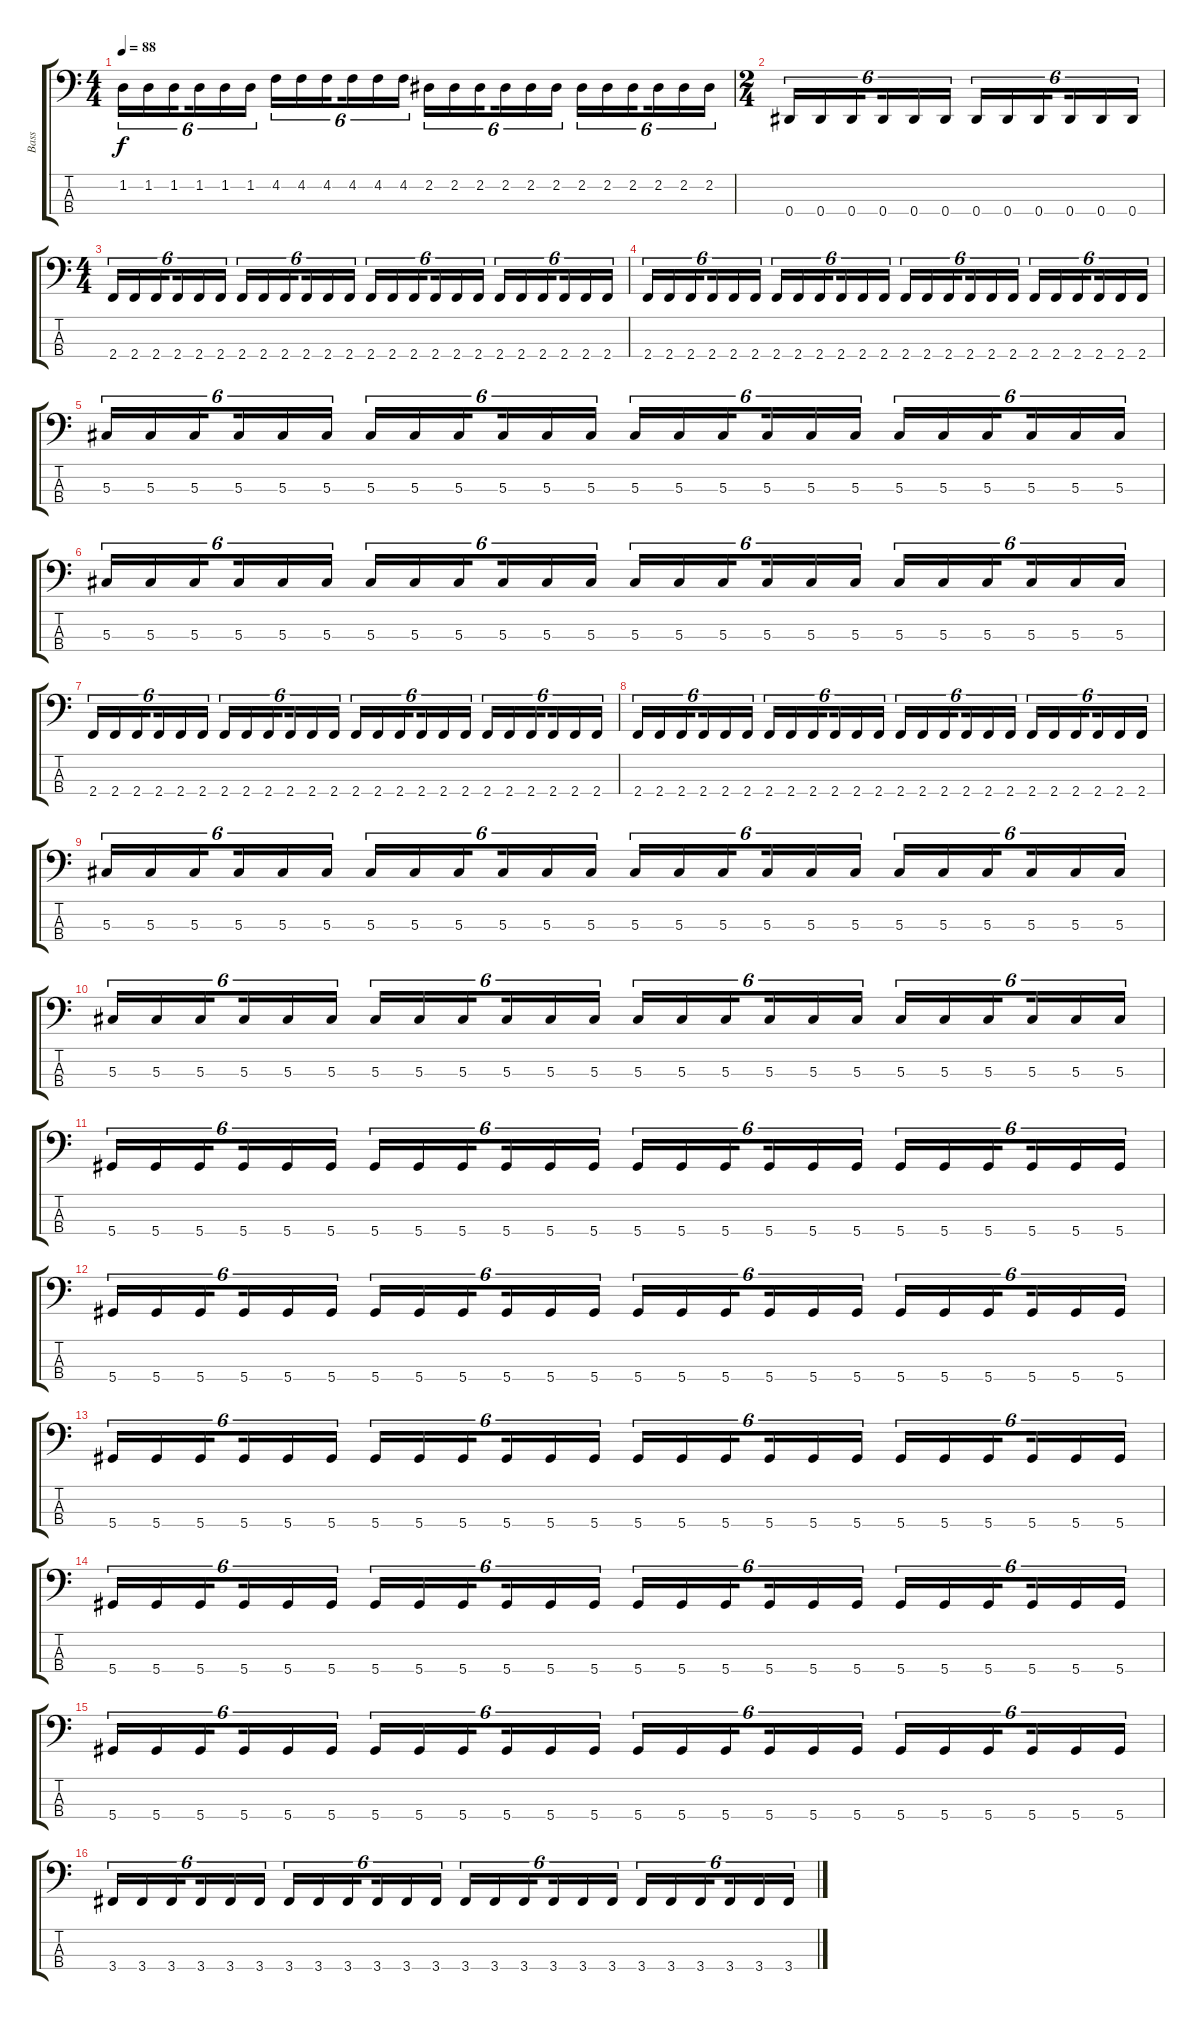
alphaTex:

\track ("Bass" "Bass") {instrument electricbassfinger}
\staff {score tabs}
\tuning (Gb2 Db2 Ab1 Eb1) {hide}
\ts (4 4)
\tempo 88
\clef f4
\ks c
1.2.16{tu (6 4) dy f} 1.2.16{tu (6 4)} 1.2.16{tu (6 4) beam splitsecondary} 1.2.16{tu (6 4)} 1.2.16{tu (6 4)} 1.2.16{tu (6 4)} 4.2.16{tu (6 4)} 4.2.16{tu (6 4)} 4.2.16{tu (6 4) beam splitsecondary} 4.2.16{tu (6 4)} 4.2.16{tu (6 4)} 4.2.16{tu (6 4)} 2.2.16{tu (6 4)} 2.2.16{tu (6 4)} 2.2.16{tu (6 4) beam splitsecondary} 2.2.16{tu (6 4)} 2.2.16{tu (6 4)} 2.2.16{tu (6 4)} 2.2.16{tu (6 4)} 2.2.16{tu (6 4)} 2.2.16{tu (6 4) beam splitsecondary} 2.2.16{tu (6 4)} 2.2.16{tu (6 4)} 2.2.16{tu (6 4)} |
\ts (2 4)
0.4.16{tu (6 4)} 0.4.16{tu (6 4)} 0.4.16{tu (6 4) beam splitsecondary} 0.4.16{tu (6 4)} 0.4.16{tu (6 4)} 0.4.16{tu (6 4)} 0.4.16{tu (6 4)} 0.4.16{tu (6 4)} 0.4.16{tu (6 4) beam splitsecondary} 0.4.16{tu (6 4)} 0.4.16{tu (6 4)} 0.4.16{tu (6 4)} |
\ts (4 4)
2.4.16{tu (6 4)} 2.4.16{tu (6 4)} 2.4.16{tu (6 4) beam splitsecondary} 2.4.16{tu (6 4)} 2.4.16{tu (6 4)} 2.4.16{tu (6 4)} 2.4.16{tu (6 4)} 2.4.16{tu (6 4)} 2.4.16{tu (6 4) beam splitsecondary} 2.4.16{tu (6 4)} 2.4.16{tu (6 4)} 2.4.16{tu (6 4)} 2.4.16{tu (6 4)} 2.4.16{tu (6 4)} 2.4.16{tu (6 4) beam splitsecondary} 2.4.16{tu (6 4)} 2.4.16{tu (6 4)} 2.4.16{tu (6 4)} 2.4.16{tu (6 4)} 2.4.16{tu (6 4)} 2.4.16{tu (6 4) beam splitsecondary} 2.4.16{tu (6 4)} 2.4.16{tu (6 4)} 2.4.16{tu (6 4)} |
2.4.16{tu (6 4)} 2.4.16{tu (6 4)} 2.4.16{tu (6 4) beam splitsecondary} 2.4.16{tu (6 4)} 2.4.16{tu (6 4)} 2.4.16{tu (6 4)} 2.4.16{tu (6 4)} 2.4.16{tu (6 4)} 2.4.16{tu (6 4) beam splitsecondary} 2.4.16{tu (6 4)} 2.4.16{tu (6 4)} 2.4.16{tu (6 4)} 2.4.16{tu (6 4)} 2.4.16{tu (6 4)} 2.4.16{tu (6 4) beam splitsecondary} 2.4.16{tu (6 4)} 2.4.16{tu (6 4)} 2.4.16{tu (6 4)} 2.4.16{tu (6 4)} 2.4.16{tu (6 4)} 2.4.16{tu (6 4) beam splitsecondary} 2.4.16{tu (6 4)} 2.4.16{tu (6 4)} 2.4.16{tu (6 4)} |
5.3.16{tu (6 4)} 5.3.16{tu (6 4)} 5.3.16{tu (6 4) beam splitsecondary} 5.3.16{tu (6 4)} 5.3.16{tu (6 4)} 5.3.16{tu (6 4)} 5.3.16{tu (6 4)} 5.3.16{tu (6 4)} 5.3.16{tu (6 4) beam splitsecondary} 5.3.16{tu (6 4)} 5.3.16{tu (6 4)} 5.3.16{tu (6 4)} 5.3.16{tu (6 4)} 5.3.16{tu (6 4)} 5.3.16{tu (6 4) beam splitsecondary} 5.3.16{tu (6 4)} 5.3.16{tu (6 4)} 5.3.16{tu (6 4)} 5.3.16{tu (6 4)} 5.3.16{tu (6 4)} 5.3.16{tu (6 4) beam splitsecondary} 5.3.16{tu (6 4)} 5.3.16{tu (6 4)} 5.3.16{tu (6 4)} |
5.3.16{tu (6 4)} 5.3.16{tu (6 4)} 5.3.16{tu (6 4) beam splitsecondary} 5.3.16{tu (6 4)} 5.3.16{tu (6 4)} 5.3.16{tu (6 4)} 5.3.16{tu (6 4)} 5.3.16{tu (6 4)} 5.3.16{tu (6 4) beam splitsecondary} 5.3.16{tu (6 4)} 5.3.16{tu (6 4)} 5.3.16{tu (6 4)} 5.3.16{tu (6 4)} 5.3.16{tu (6 4)} 5.3.16{tu (6 4) beam splitsecondary} 5.3.16{tu (6 4)} 5.3.16{tu (6 4)} 5.3.16{tu (6 4)} 5.3.16{tu (6 4)} 5.3.16{tu (6 4)} 5.3.16{tu (6 4) beam splitsecondary} 5.3.16{tu (6 4)} 5.3.16{tu (6 4)} 5.3.16{tu (6 4)} |
2.4.16{tu (6 4)} 2.4.16{tu (6 4)} 2.4.16{tu (6 4) beam splitsecondary} 2.4.16{tu (6 4)} 2.4.16{tu (6 4)} 2.4.16{tu (6 4)} 2.4.16{tu (6 4)} 2.4.16{tu (6 4)} 2.4.16{tu (6 4) beam splitsecondary} 2.4.16{tu (6 4)} 2.4.16{tu (6 4)} 2.4.16{tu (6 4)} 2.4.16{tu (6 4)} 2.4.16{tu (6 4)} 2.4.16{tu (6 4) beam splitsecondary} 2.4.16{tu (6 4)} 2.4.16{tu (6 4)} 2.4.16{tu (6 4)} 2.4.16{tu (6 4)} 2.4.16{tu (6 4)} 2.4.16{tu (6 4) beam splitsecondary} 2.4.16{tu (6 4)} 2.4.16{tu (6 4)} 2.4.16{tu (6 4)} |
2.4.16{tu (6 4)} 2.4.16{tu (6 4)} 2.4.16{tu (6 4) beam splitsecondary} 2.4.16{tu (6 4)} 2.4.16{tu (6 4)} 2.4.16{tu (6 4)} 2.4.16{tu (6 4)} 2.4.16{tu (6 4)} 2.4.16{tu (6 4) beam splitsecondary} 2.4.16{tu (6 4)} 2.4.16{tu (6 4)} 2.4.16{tu (6 4)} 2.4.16{tu (6 4)} 2.4.16{tu (6 4)} 2.4.16{tu (6 4) beam splitsecondary} 2.4.16{tu (6 4)} 2.4.16{tu (6 4)} 2.4.16{tu (6 4)} 2.4.16{tu (6 4)} 2.4.16{tu (6 4)} 2.4.16{tu (6 4) beam splitsecondary} 2.4.16{tu (6 4)} 2.4.16{tu (6 4)} 2.4.16{tu (6 4)} |
5.3.16{tu (6 4)} 5.3.16{tu (6 4)} 5.3.16{tu (6 4) beam splitsecondary} 5.3.16{tu (6 4)} 5.3.16{tu (6 4)} 5.3.16{tu (6 4)} 5.3.16{tu (6 4)} 5.3.16{tu (6 4)} 5.3.16{tu (6 4) beam splitsecondary} 5.3.16{tu (6 4)} 5.3.16{tu (6 4)} 5.3.16{tu (6 4)} 5.3.16{tu (6 4)} 5.3.16{tu (6 4)} 5.3.16{tu (6 4) beam splitsecondary} 5.3.16{tu (6 4)} 5.3.16{tu (6 4)} 5.3.16{tu (6 4)} 5.3.16{tu (6 4)} 5.3.16{tu (6 4)} 5.3.16{tu (6 4) beam splitsecondary} 5.3.16{tu (6 4)} 5.3.16{tu (6 4)} 5.3.16{tu (6 4)} |
5.3.16{tu (6 4)} 5.3.16{tu (6 4)} 5.3.16{tu (6 4) beam splitsecondary} 5.3.16{tu (6 4)} 5.3.16{tu (6 4)} 5.3.16{tu (6 4)} 5.3.16{tu (6 4)} 5.3.16{tu (6 4)} 5.3.16{tu (6 4) beam splitsecondary} 5.3.16{tu (6 4)} 5.3.16{tu (6 4)} 5.3.16{tu (6 4)} 5.3.16{tu (6 4)} 5.3.16{tu (6 4)} 5.3.16{tu (6 4) beam splitsecondary} 5.3.16{tu (6 4)} 5.3.16{tu (6 4)} 5.3.16{tu (6 4)} 5.3.16{tu (6 4)} 5.3.16{tu (6 4)} 5.3.16{tu (6 4) beam splitsecondary} 5.3.16{tu (6 4)} 5.3.16{tu (6 4)} 5.3.16{tu (6 4)} |
5.4.16{tu (6 4)} 5.4.16{tu (6 4)} 5.4.16{tu (6 4) beam splitsecondary} 5.4.16{tu (6 4)} 5.4.16{tu (6 4)} 5.4.16{tu (6 4)} 5.4.16{tu (6 4)} 5.4.16{tu (6 4)} 5.4.16{tu (6 4) beam splitsecondary} 5.4.16{tu (6 4)} 5.4.16{tu (6 4)} 5.4.16{tu (6 4)} 5.4.16{tu (6 4)} 5.4.16{tu (6 4)} 5.4.16{tu (6 4) beam splitsecondary} 5.4.16{tu (6 4)} 5.4.16{tu (6 4)} 5.4.16{tu (6 4)} 5.4.16{tu (6 4)} 5.4.16{tu (6 4)} 5.4.16{tu (6 4) beam splitsecondary} 5.4.16{tu (6 4)} 5.4.16{tu (6 4)} 5.4.16{tu (6 4)} |
5.4.16{tu (6 4)} 5.4.16{tu (6 4)} 5.4.16{tu (6 4) beam splitsecondary} 5.4.16{tu (6 4)} 5.4.16{tu (6 4)} 5.4.16{tu (6 4)} 5.4.16{tu (6 4)} 5.4.16{tu (6 4)} 5.4.16{tu (6 4) beam splitsecondary} 5.4.16{tu (6 4)} 5.4.16{tu (6 4)} 5.4.16{tu (6 4)} 5.4.16{tu (6 4)} 5.4.16{tu (6 4)} 5.4.16{tu (6 4) beam splitsecondary} 5.4.16{tu (6 4)} 5.4.16{tu (6 4)} 5.4.16{tu (6 4)} 5.4.16{tu (6 4)} 5.4.16{tu (6 4)} 5.4.16{tu (6 4) beam splitsecondary} 5.4.16{tu (6 4)} 5.4.16{tu (6 4)} 5.4.16{tu (6 4)} |
5.4.16{tu (6 4)} 5.4.16{tu (6 4)} 5.4.16{tu (6 4) beam splitsecondary} 5.4.16{tu (6 4)} 5.4.16{tu (6 4)} 5.4.16{tu (6 4)} 5.4.16{tu (6 4)} 5.4.16{tu (6 4)} 5.4.16{tu (6 4) beam splitsecondary} 5.4.16{tu (6 4)} 5.4.16{tu (6 4)} 5.4.16{tu (6 4)} 5.4.16{tu (6 4)} 5.4.16{tu (6 4)} 5.4.16{tu (6 4) beam splitsecondary} 5.4.16{tu (6 4)} 5.4.16{tu (6 4)} 5.4.16{tu (6 4)} 5.4.16{tu (6 4)} 5.4.16{tu (6 4)} 5.4.16{tu (6 4) beam splitsecondary} 5.4.16{tu (6 4)} 5.4.16{tu (6 4)} 5.4.16{tu (6 4)} |
5.4.16{tu (6 4)} 5.4.16{tu (6 4)} 5.4.16{tu (6 4) beam splitsecondary} 5.4.16{tu (6 4)} 5.4.16{tu (6 4)} 5.4.16{tu (6 4)} 5.4.16{tu (6 4)} 5.4.16{tu (6 4)} 5.4.16{tu (6 4) beam splitsecondary} 5.4.16{tu (6 4)} 5.4.16{tu (6 4)} 5.4.16{tu (6 4)} 5.4.16{tu (6 4)} 5.4.16{tu (6 4)} 5.4.16{tu (6 4) beam splitsecondary} 5.4.16{tu (6 4)} 5.4.16{tu (6 4)} 5.4.16{tu (6 4)} 5.4.16{tu (6 4)} 5.4.16{tu (6 4)} 5.4.16{tu (6 4) beam splitsecondary} 5.4.16{tu (6 4)} 5.4.16{tu (6 4)} 5.4.16{tu (6 4)} |
5.4.16{tu (6 4)} 5.4.16{tu (6 4)} 5.4.16{tu (6 4) beam splitsecondary} 5.4.16{tu (6 4)} 5.4.16{tu (6 4)} 5.4.16{tu (6 4)} 5.4.16{tu (6 4)} 5.4.16{tu (6 4)} 5.4.16{tu (6 4) beam splitsecondary} 5.4.16{tu (6 4)} 5.4.16{tu (6 4)} 5.4.16{tu (6 4)} 5.4.16{tu (6 4)} 5.4.16{tu (6 4)} 5.4.16{tu (6 4) beam splitsecondary} 5.4.16{tu (6 4)} 5.4.16{tu (6 4)} 5.4.16{tu (6 4)} 5.4.16{tu (6 4)} 5.4.16{tu (6 4)} 5.4.16{tu (6 4) beam splitsecondary} 5.4.16{tu (6 4)} 5.4.16{tu (6 4)} 5.4.16{tu (6 4)} |
3.4.16{tu (6 4)} 3.4.16{tu (6 4)} 3.4.16{tu (6 4) beam splitsecondary} 3.4.16{tu (6 4)} 3.4.16{tu (6 4)} 3.4.16{tu (6 4)} 3.4.16{tu (6 4)} 3.4.16{tu (6 4)} 3.4.16{tu (6 4) beam splitsecondary} 3.4.16{tu (6 4)} 3.4.16{tu (6 4)} 3.4.16{tu (6 4)} 3.4.16{tu (6 4)} 3.4.16{tu (6 4)} 3.4.16{tu (6 4) beam splitsecondary} 3.4.16{tu (6 4)} 3.4.16{tu (6 4)} 3.4.16{tu (6 4)} 3.4.16{tu (6 4)} 3.4.16{tu (6 4)} 3.4.16{tu (6 4) beam splitsecondary} 3.4.16{tu (6 4)} 3.4.16{tu (6 4)} 3.4.16{tu (6 4)}
